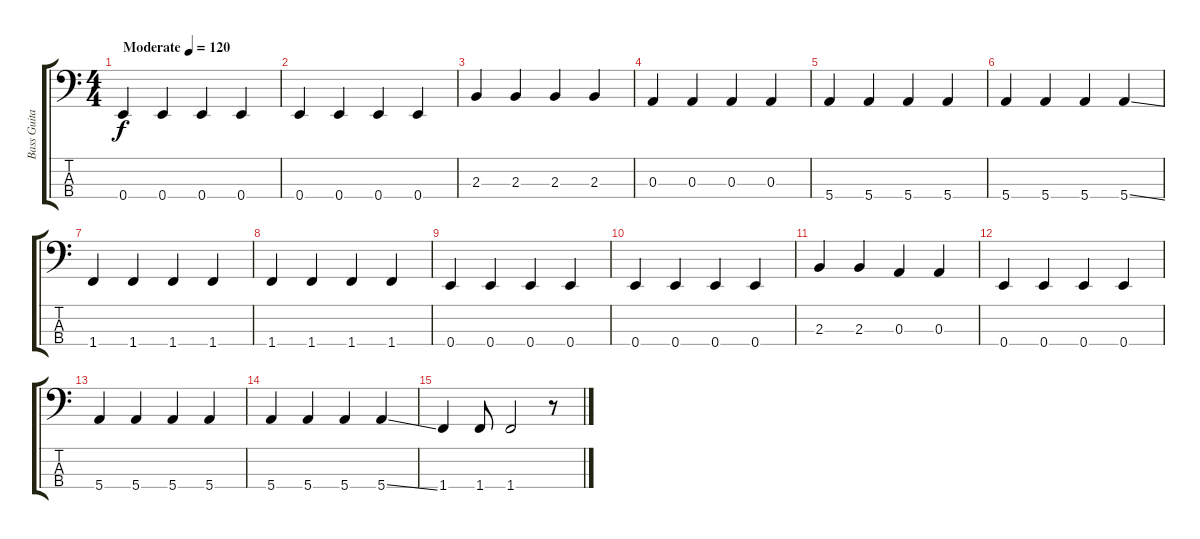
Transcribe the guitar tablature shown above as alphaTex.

\track ("Bass Guitar" "Bass Guita") {instrument electricbassfinger}
\staff {score tabs}
\tuning (G2 D2 A1 E1) {hide}
\ts (4 4)
\tempo (120 "Moderate")
\clef f4
\ks c
0.4.4{dy f instrument electricbassfinger} 0.4.4 0.4.4 0.4.4 |
0.4.4 0.4.4 0.4.4 0.4.4 |
2.3.4 2.3.4 2.3.4 2.3.4 |
0.3.4 0.3.4 0.3.4 0.3.4 |
5.4.4 5.4.4 5.4.4 5.4.4 |
5.4.4 5.4.4 5.4.4 5.4{ss}.4 |
1.4.4 1.4.4 1.4.4 1.4.4 |
1.4.4 1.4.4 1.4.4 1.4.4 |
0.4.4 0.4.4 0.4.4 0.4.4 |
0.4.4 0.4.4 0.4.4 0.4.4 |
2.3.4 2.3.4 0.3.4 0.3.4 |
0.4.4 0.4.4 0.4.4 0.4.4 |
5.4.4 5.4.4 5.4.4 5.4.4 |
5.4.4 5.4.4 5.4.4 5.4{ss}.4 |
1.4.4 1.4.8 1.4.2 r.8
